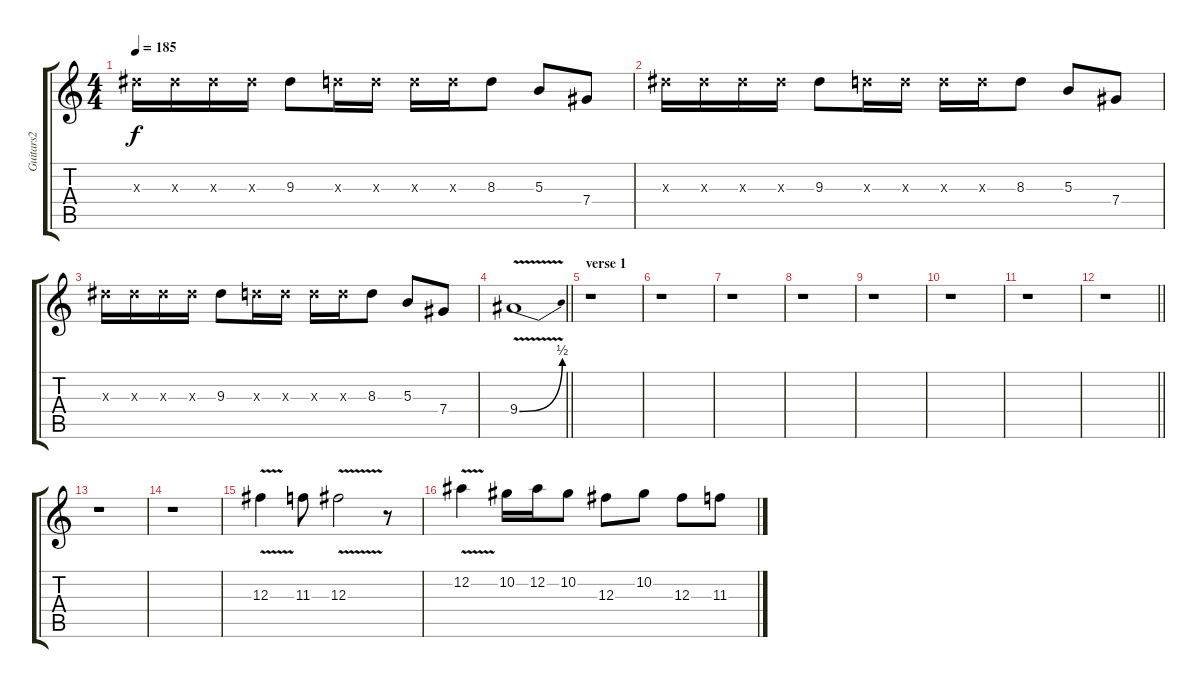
\track ("Guitars2" "Guitars2") {instrument distortionguitar}
\staff {score tabs}
\tuning (Eb4 Bb3 Gb3 Db3 Ab2 Eb2) {hide}
\ts (4 4)
\section ("" "")
\tempo 185
\clef g2
\ks c
9.3{x}.16{dy f} 9.3{x}.16 9.3{x}.16 9.3{x}.16 9.3.8 8.3{x}.16 8.3{x}.16 8.3{x}.16 8.3{x}.16 8.3.8 5.3.8 7.4.8 |
9.3{x}.16 9.3{x}.16 9.3{x}.16 9.3{x}.16 9.3.8 8.3{x}.16 8.3{x}.16 8.3{x}.16 8.3{x}.16 8.3.8 5.3.8 7.4.8 |
9.3{x}.16 9.3{x}.16 9.3{x}.16 9.3{x}.16 9.3.8 8.3{x}.16 8.3{x}.16 8.3{x}.16 8.3{x}.16 8.3.8 5.3.8 7.4.8 |
\barLineRight lightlight
9.4{be (bend 0 0 60 2) v}.1 |
\section ("" "verse 1")
r.1 |
r.1 |
r.1 |
r.1 |
r.1 |
r.1 |
r.1 |
\barLineRight lightlight
r.1 |
\section ("" "")
r.1 |
r.1 |
12.3{v}.4 11.3.8 12.3{v}.2 r.8 |
12.2{v}.4 10.2.16 12.2.16 10.2.8 12.3.8 10.2.8 12.3.8 11.3.8
